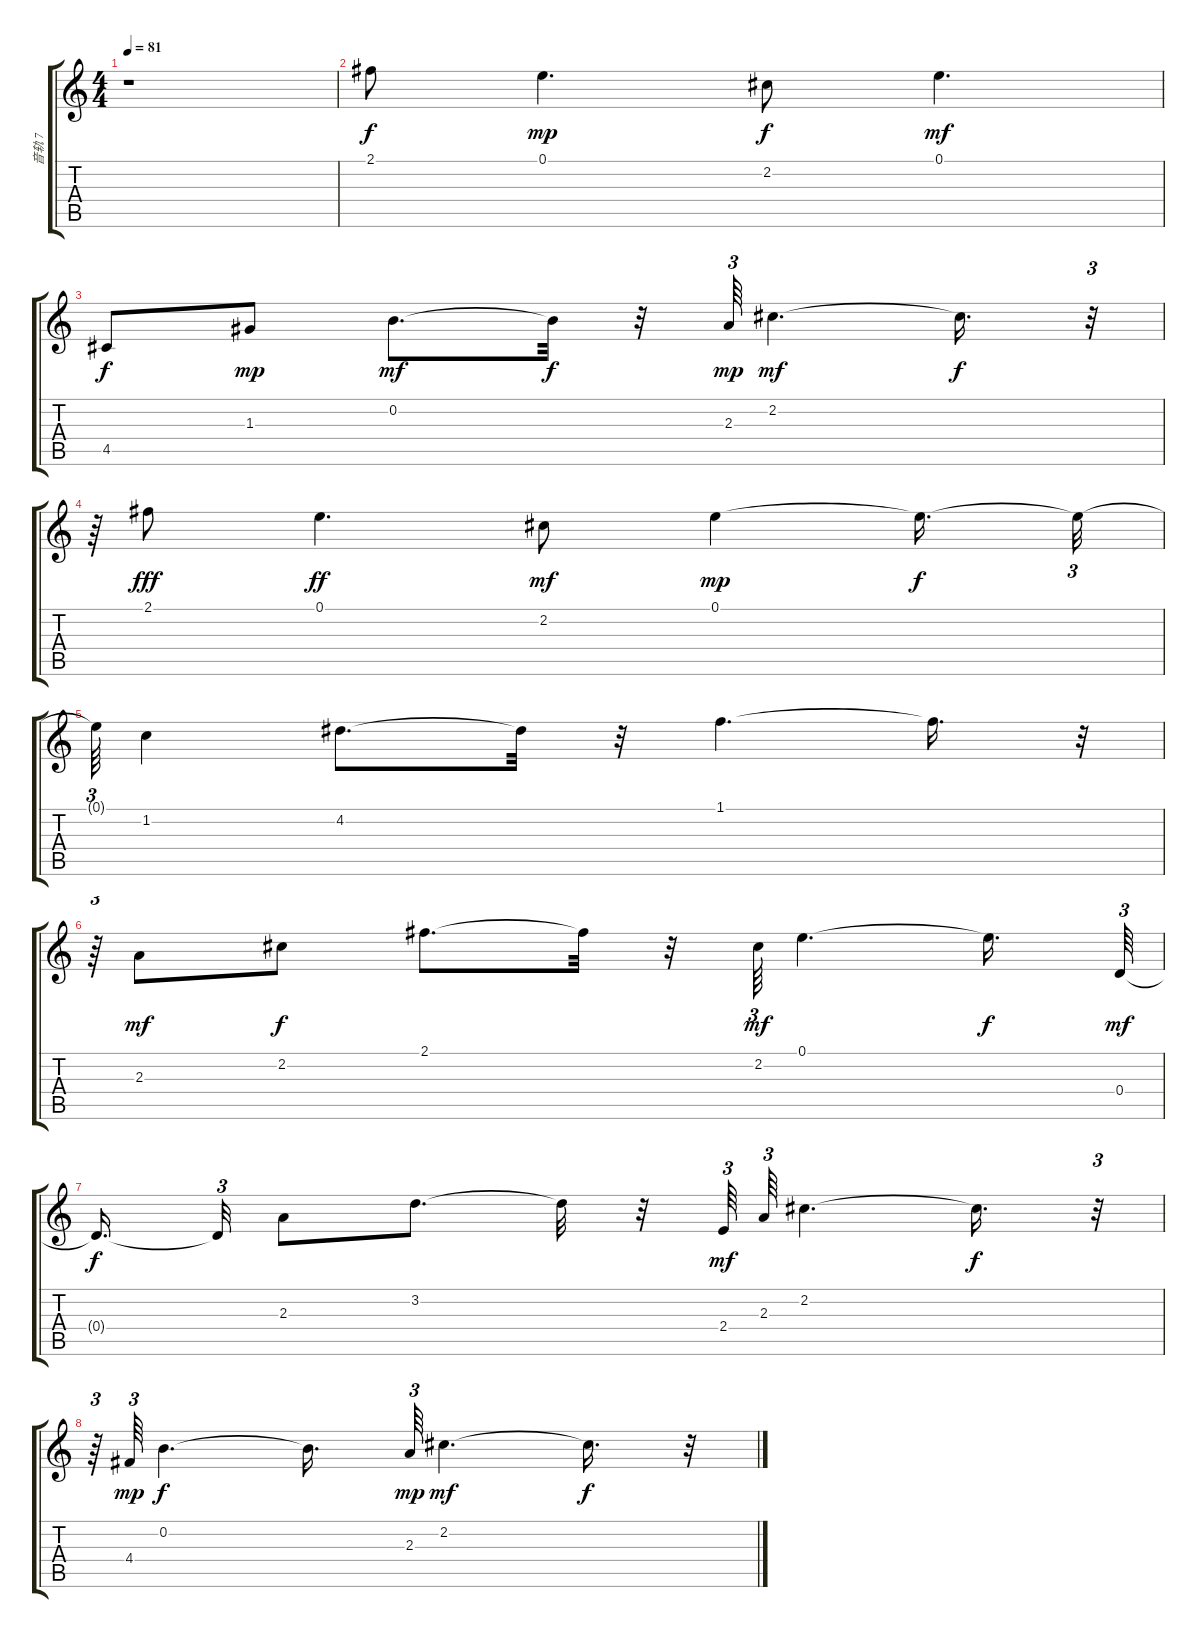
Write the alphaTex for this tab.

\track ("音轨 7" "音轨 7") {instrument overdrivenguitar}
\staff {score tabs}
\tuning (E4 B3 G3 D3 A2 E2) {hide}
\ts (4 4)
\tempo 81
\clef g2
\ks c
r.1{dy f} |
2.1.8 0.1.4{d dy mp} 2.2.8{dy f} 0.1.4{d dy mf} |
4.5.8{dy f} 1.3.8{dy mp} 0.2.8{d dy mf} 0.2{t}.32{dy f} r.32 2.3.64{tu (3 2) dy mp} 2.2.4{d dy mf} 2.2{t}.16{d dy f} r.32{tu (3 2)} |
r.64{tu (3 2)} 2.1.8{dy fff} 0.1.4{d dy ff} 2.2.8{dy mf} 0.1.4{dy mp} 0.1{t}.16{d dy f} 0.1{t}.32{tu (3 2)} |
0.1{t}.64{tu (3 2)} 1.2.4 4.2.8{d} 4.2{t}.32 r.32 1.1.4{d} 1.1{t}.16{d} r.32{tu (3 2)} |
r.64{tu (3 2)} 2.3.8{dy mf} 2.2.8{dy f} 2.1.8{d} 2.1{t}.32 r.32 2.2.64{tu (3 2) dy mf} 0.1.4{d} 0.1{t}.16{d dy f} 0.4.64{tu (3 2) dy mf} |
0.4{t}.16{d dy f beam splitsecondary} 0.4{t}.32{tu (3 2)} 2.3.8 3.2.8{d} 3.2{t}.32 r.32 2.4.64{tu (3 2) dy mf} 2.3.64{tu (3 2)} 2.2.4{d} 2.2{t}.16{d dy f} r.32{tu (3 2)} |
r.64{tu (3 2)} 4.4.64{tu (3 2) dy mp} 0.2.4{d dy f} 0.2{t}.16{d} 2.3.64{tu (3 2) dy mp} 2.2.4{d dy mf} 2.2{t}.16{d dy f} r.32
